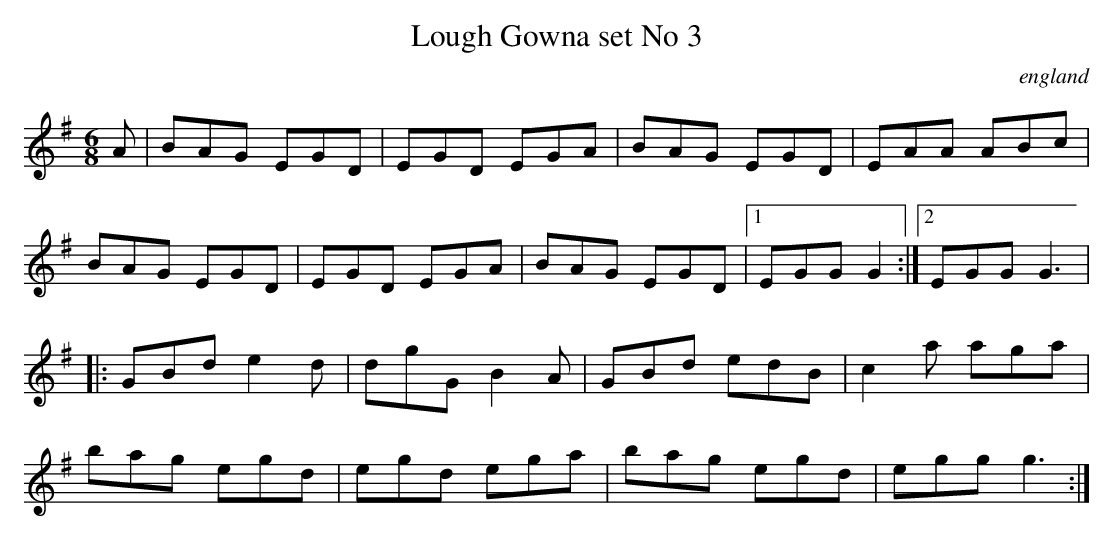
X:1
T:Lough Gowna set No 3
O:england
M:6/8
L:1/8
K:G
A|BAG EGD|EGD EGA|BAG EGD|EAA ABc|
BAG EGD|EGD EGA|BAG EGD|1 EGG G2:|2 EGG G3|
|:GBd e2d|dgG B2A|GBd edB|c2a aga|
bag egd|egd ega|bag egd|egg g3:|
